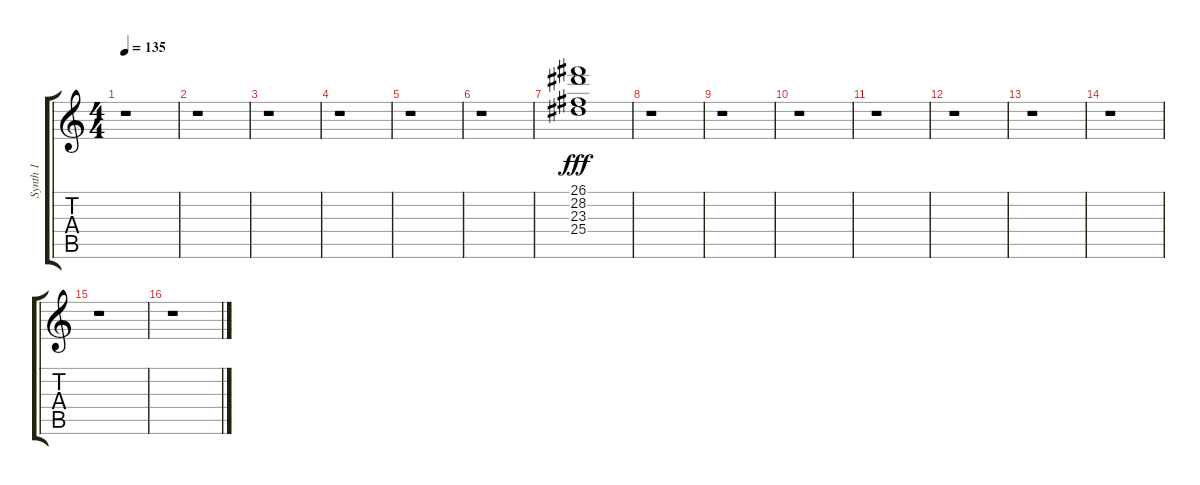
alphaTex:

\track ("Synth 1" "Synth 1") {instrument pad8sweep}
\staff {score tabs}
\tuning (E4 B3 G3 D3 A2 E2) {hide}
\ts (4 4)
\tempo 135
\clef g2
\ks c
r.1{dy f} |
r.1 |
r.1 |
r.1 |
r.1 |
r.1 |
(26.1 28.2 23.3 25.4).1{dy fff} |
r.1 |
r.1 |
r.1 |
r.1 |
r.1 |
r.1 |
r.1 |
r.1 |
r.1
